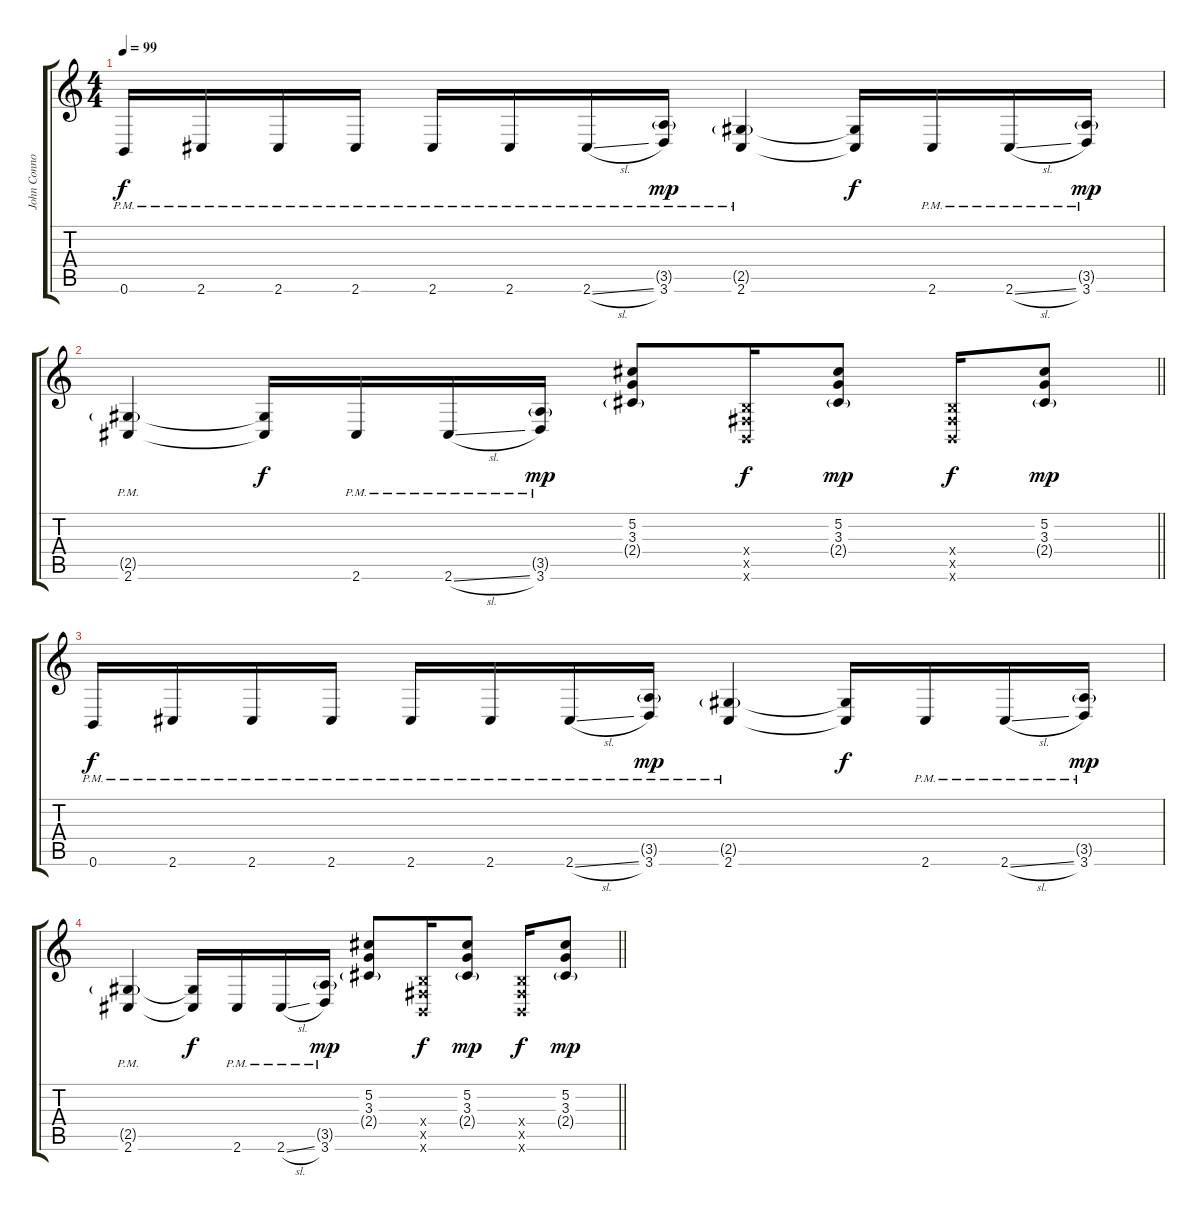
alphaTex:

\track ("John Connolly" "John Conno") {instrument distortionguitar}
\staff {score tabs}
\tuning (Db4 Ab3 E3 B2 Gb2 B1) {hide}
\ts (4 4)
\tempo 99
\clef g2
\ks c
0.6{pm}.16{dy f} 2.6{pm}.16 2.6{pm}.16 2.6{pm}.16 2.6{pm}.16 2.6{pm}.16 2.6{sl pm}.16 (3.5{g pm} 3.6{pm}).16{dy mp} (2.5{g pm} 2.6{pm}).4 (2.5{t} 2.6{t}).16{dy f} 2.6{pm}.16 2.6{sl pm}.16 (3.5{g pm} 3.6{pm}).16{dy mp} |
\barLineRight lightlight
(2.5{g pm} 2.6{pm}).4 (2.5{t} 2.6{t}).16{dy f} 2.6{pm}.16 2.6{sl pm}.16 (3.5{g pm} 3.6{pm}).16{dy mp} (5.2 3.3 2.4{g}).8 (0.4{x} 0.5{x} 0.6{x}).16{dy f} (5.2 3.3 2.4{g}).8{dy mp} (0.4{x} 0.5{x} 0.6{x}).16{dy f} (5.2 3.3 2.4{g}).8{dy mp} |
0.6{pm}.16{dy f} 2.6{pm}.16 2.6{pm}.16 2.6{pm}.16 2.6{pm}.16 2.6{pm}.16 2.6{sl pm}.16 (3.5{g pm} 3.6{pm}).16{dy mp} (2.5{g pm} 2.6{pm}).4 (2.5{t} 2.6{t}).16{dy f} 2.6{pm}.16 2.6{sl pm}.16 (3.5{g pm} 3.6{pm}).16{dy mp} |
\barLineRight lightlight
(2.5{g pm} 2.6{pm}).4 (2.5{t} 2.6{t}).16{dy f} 2.6{pm}.16 2.6{sl pm}.16 (3.5{g pm} 3.6{pm}).16{dy mp} (5.2 3.3 2.4{g}).8 (0.4{x} 0.5{x} 0.6{x}).16{dy f} (5.2 3.3 2.4{g}).8{dy mp} (0.4{x} 0.5{x} 0.6{x}).16{dy f} (5.2 3.3 2.4{g}).8{dy mp}
